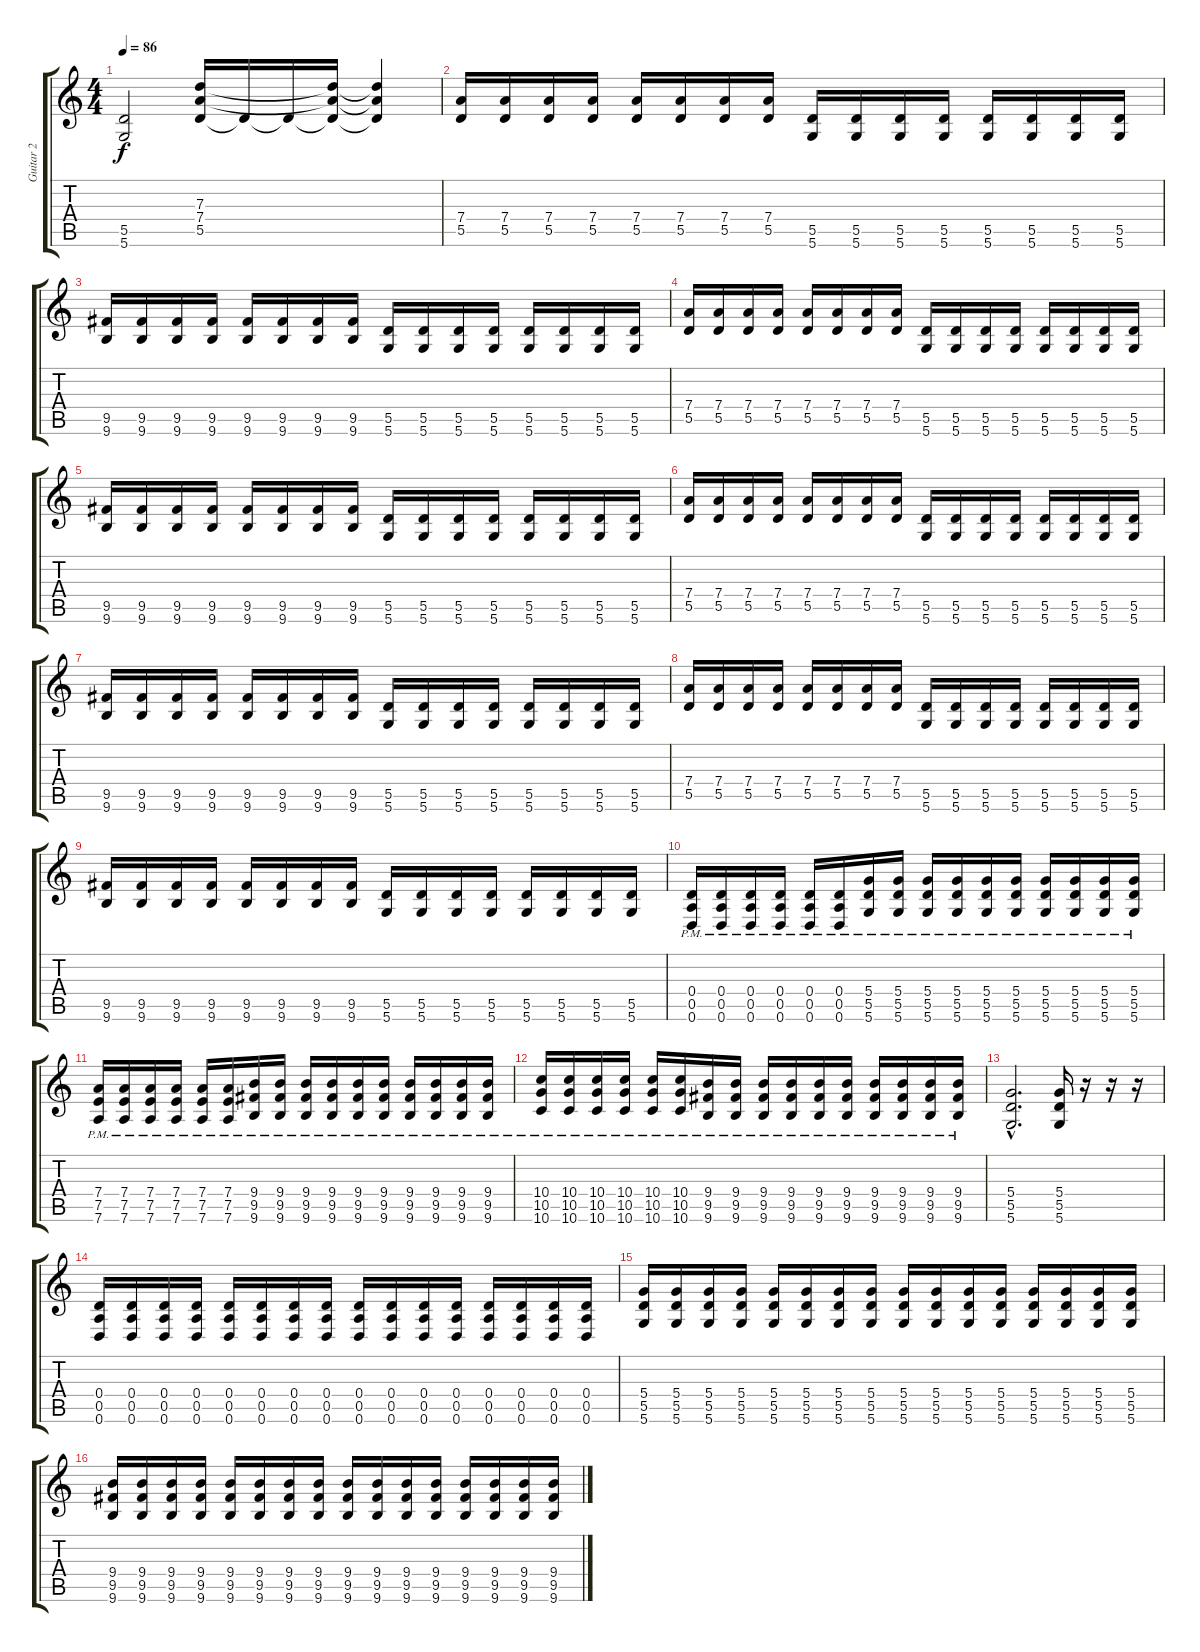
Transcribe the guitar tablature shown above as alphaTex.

\track ("Guitar 2" "Guitar 2") {instrument distortionguitar}
\staff {score tabs}
\tuning (E4 B3 G3 D3 A2 D2) {hide}
\ts (4 4)
\tempo 86
\clef g2
\ks c
(5.5 5.6).2{dy f} (7.3 7.4 5.5).16 5.5{t}.16 5.5{t}.16 (7.3{t} 7.4{t} 5.5{t}).16 (7.3{t} 7.4{t} 5.5{t}).4 |
(7.4 5.5).16{volume 9} (7.4 5.5).16 (7.4 5.5).16 (7.4 5.5).16 (7.4 5.5).16 (7.4 5.5).16 (7.4 5.5).16 (7.4 5.5).16 (5.5 5.6).16 (5.5 5.6).16 (5.5 5.6).16 (5.5 5.6).16 (5.5 5.6).16 (5.5 5.6).16 (5.5 5.6).16 (5.5 5.6).16 |
(9.5 9.6).16 (9.5 9.6).16 (9.5 9.6).16 (9.5 9.6).16 (9.5 9.6).16 (9.5 9.6).16 (9.5 9.6).16 (9.5 9.6).16 (5.5 5.6).16 (5.5 5.6).16 (5.5 5.6).16 (5.5 5.6).16 (5.5 5.6).16 (5.5 5.6).16 (5.5 5.6).16 (5.5 5.6).16 |
(7.4 5.5).16 (7.4 5.5).16 (7.4 5.5).16 (7.4 5.5).16 (7.4 5.5).16 (7.4 5.5).16 (7.4 5.5).16 (7.4 5.5).16 (5.5 5.6).16 (5.5 5.6).16 (5.5 5.6).16 (5.5 5.6).16 (5.5 5.6).16 (5.5 5.6).16 (5.5 5.6).16 (5.5 5.6).16 |
(9.5 9.6).16 (9.5 9.6).16 (9.5 9.6).16 (9.5 9.6).16 (9.5 9.6).16 (9.5 9.6).16 (9.5 9.6).16 (9.5 9.6).16 (5.5 5.6).16 (5.5 5.6).16 (5.5 5.6).16 (5.5 5.6).16 (5.5 5.6).16 (5.5 5.6).16 (5.5 5.6).16 (5.5 5.6).16 |
(7.4 5.5).16{volume 9} (7.4 5.5).16 (7.4 5.5).16 (7.4 5.5).16 (7.4 5.5).16 (7.4 5.5).16 (7.4 5.5).16 (7.4 5.5).16 (5.5 5.6).16 (5.5 5.6).16 (5.5 5.6).16 (5.5 5.6).16 (5.5 5.6).16 (5.5 5.6).16 (5.5 5.6).16 (5.5 5.6).16 |
(9.5 9.6).16 (9.5 9.6).16 (9.5 9.6).16 (9.5 9.6).16 (9.5 9.6).16 (9.5 9.6).16 (9.5 9.6).16 (9.5 9.6).16 (5.5 5.6).16 (5.5 5.6).16 (5.5 5.6).16 (5.5 5.6).16 (5.5 5.6).16 (5.5 5.6).16 (5.5 5.6).16 (5.5 5.6).16 |
(7.4 5.5).16 (7.4 5.5).16 (7.4 5.5).16 (7.4 5.5).16 (7.4 5.5).16 (7.4 5.5).16 (7.4 5.5).16 (7.4 5.5).16 (5.5 5.6).16 (5.5 5.6).16 (5.5 5.6).16 (5.5 5.6).16 (5.5 5.6).16 (5.5 5.6).16 (5.5 5.6).16 (5.5 5.6).16 |
(9.5 9.6).16 (9.5 9.6).16 (9.5 9.6).16 (9.5 9.6).16 (9.5 9.6).16 (9.5 9.6).16 (9.5 9.6).16 (9.5 9.6).16 (5.5 5.6).16 (5.5 5.6).16 (5.5 5.6).16 (5.5 5.6).16 (5.5 5.6).16 (5.5 5.6).16 (5.5 5.6).16 (5.5 5.6).16 |
(0.4{pm} 0.5{pm} 0.6{pm}).16{instrument acousticguitarnylon} (0.4{pm} 0.5{pm} 0.6{pm}).16 (0.4{pm} 0.5{pm} 0.6{pm}).16 (0.4{pm} 0.5{pm} 0.6{pm}).16 (0.4{pm} 0.5{pm} 0.6{pm}).16 (0.4{pm} 0.5{pm} 0.6{pm}).16 (5.4{pm} 5.5{pm} 5.6{pm}).16 (5.4{pm} 5.5{pm} 5.6{pm}).16 (5.4{pm} 5.5{pm} 5.6{pm}).16 (5.4{pm} 5.5{pm} 5.6{pm}).16 (5.4{pm} 5.5{pm} 5.6{pm}).16 (5.4{pm} 5.5{pm} 5.6{pm}).16 (5.4{pm} 5.5{pm} 5.6{pm}).16 (5.4{pm} 5.5{pm} 5.6{pm}).16 (5.4{pm} 5.5{pm} 5.6{pm}).16 (5.4{pm} 5.5{pm} 5.6{pm}).16 |
(7.4{pm} 7.5{pm} 7.6{pm}).16 (7.4{pm} 7.5{pm} 7.6{pm}).16 (7.4{pm} 7.5{pm} 7.6{pm}).16 (7.4{pm} 7.5{pm} 7.6{pm}).16 (7.4{pm} 7.5{pm} 7.6{pm}).16 (7.4{pm} 7.5{pm} 7.6{pm}).16 (9.4{pm} 9.5{pm} 9.6{pm}).16 (9.4{pm} 9.5{pm} 9.6{pm}).16 (9.4{pm} 9.5{pm} 9.6{pm}).16 (9.4{pm} 9.5{pm} 9.6{pm}).16 (9.4{pm} 9.5{pm} 9.6{pm}).16 (9.4{pm} 9.5{pm} 9.6{pm}).16 (9.4{pm} 9.5{pm} 9.6{pm}).16 (9.4{pm} 9.5{pm} 9.6{pm}).16 (9.4{pm} 9.5{pm} 9.6{pm}).16 (9.4{pm} 9.5{pm} 9.6{pm}).16 |
(10.4{pm} 10.5{pm} 10.6{pm}).16 (10.4{pm} 10.5{pm} 10.6{pm}).16 (10.4{pm} 10.5{pm} 10.6{pm}).16 (10.4{pm} 10.5{pm} 10.6{pm}).16 (10.4{pm} 10.5{pm} 10.6{pm}).16 (10.4{pm} 10.5{pm} 10.6{pm}).16 (9.4{pm} 9.5{pm} 9.6{pm}).16 (9.4{pm} 9.5{pm} 9.6{pm}).16 (9.4{pm} 9.5{pm} 9.6{pm}).16 (9.4{pm} 9.5{pm} 9.6{pm}).16 (9.4{pm} 9.5{pm} 9.6{pm}).16 (9.4{pm} 9.5{pm} 9.6{pm}).16 (9.4{pm} 9.5{pm} 9.6{pm}).16 (9.4{pm} 9.5{pm} 9.6{pm}).16 (9.4{pm} 9.5{pm} 9.6{pm}).16 (9.4{pm} 9.5{pm} 9.6{pm}).16 |
(5.4{hac} 5.5{hac} 5.6{hac}).2{d} (5.4 5.5 5.6).16 r.16 r.16 r.16 |
(0.4 0.5 0.6).16{instrument distortionguitar} (0.4 0.5 0.6).16 (0.4 0.5 0.6).16 (0.4 0.5 0.6).16 (0.4 0.5 0.6).16 (0.4 0.5 0.6).16 (0.4 0.5 0.6).16 (0.4 0.5 0.6).16 (0.4 0.5 0.6).16 (0.4 0.5 0.6).16 (0.4 0.5 0.6).16 (0.4 0.5 0.6).16 (0.4 0.5 0.6).16 (0.4 0.5 0.6).16 (0.4 0.5 0.6).16 (0.4 0.5 0.6).16 |
(5.4 5.5 5.6).16 (5.4 5.5 5.6).16 (5.4 5.5 5.6).16 (5.4 5.5 5.6).16 (5.4 5.5 5.6).16 (5.4 5.5 5.6).16 (5.4 5.5 5.6).16 (5.4 5.5 5.6).16 (5.4 5.5 5.6).16 (5.4 5.5 5.6).16 (5.4 5.5 5.6).16 (5.4 5.5 5.6).16 (5.4 5.5 5.6).16 (5.4 5.5 5.6).16 (5.4 5.5 5.6).16 (5.4 5.5 5.6).16 |
(9.4 9.5 9.6).16 (9.4 9.5 9.6).16 (9.4 9.5 9.6).16 (9.4 9.5 9.6).16 (9.4 9.5 9.6).16 (9.4 9.5 9.6).16 (9.4 9.5 9.6).16 (9.4 9.5 9.6).16 (9.4 9.5 9.6).16 (9.4 9.5 9.6).16 (9.4 9.5 9.6).16 (9.4 9.5 9.6).16 (9.4 9.5 9.6).16 (9.4 9.5 9.6).16 (9.4 9.5 9.6).16 (9.4 9.5 9.6).16
